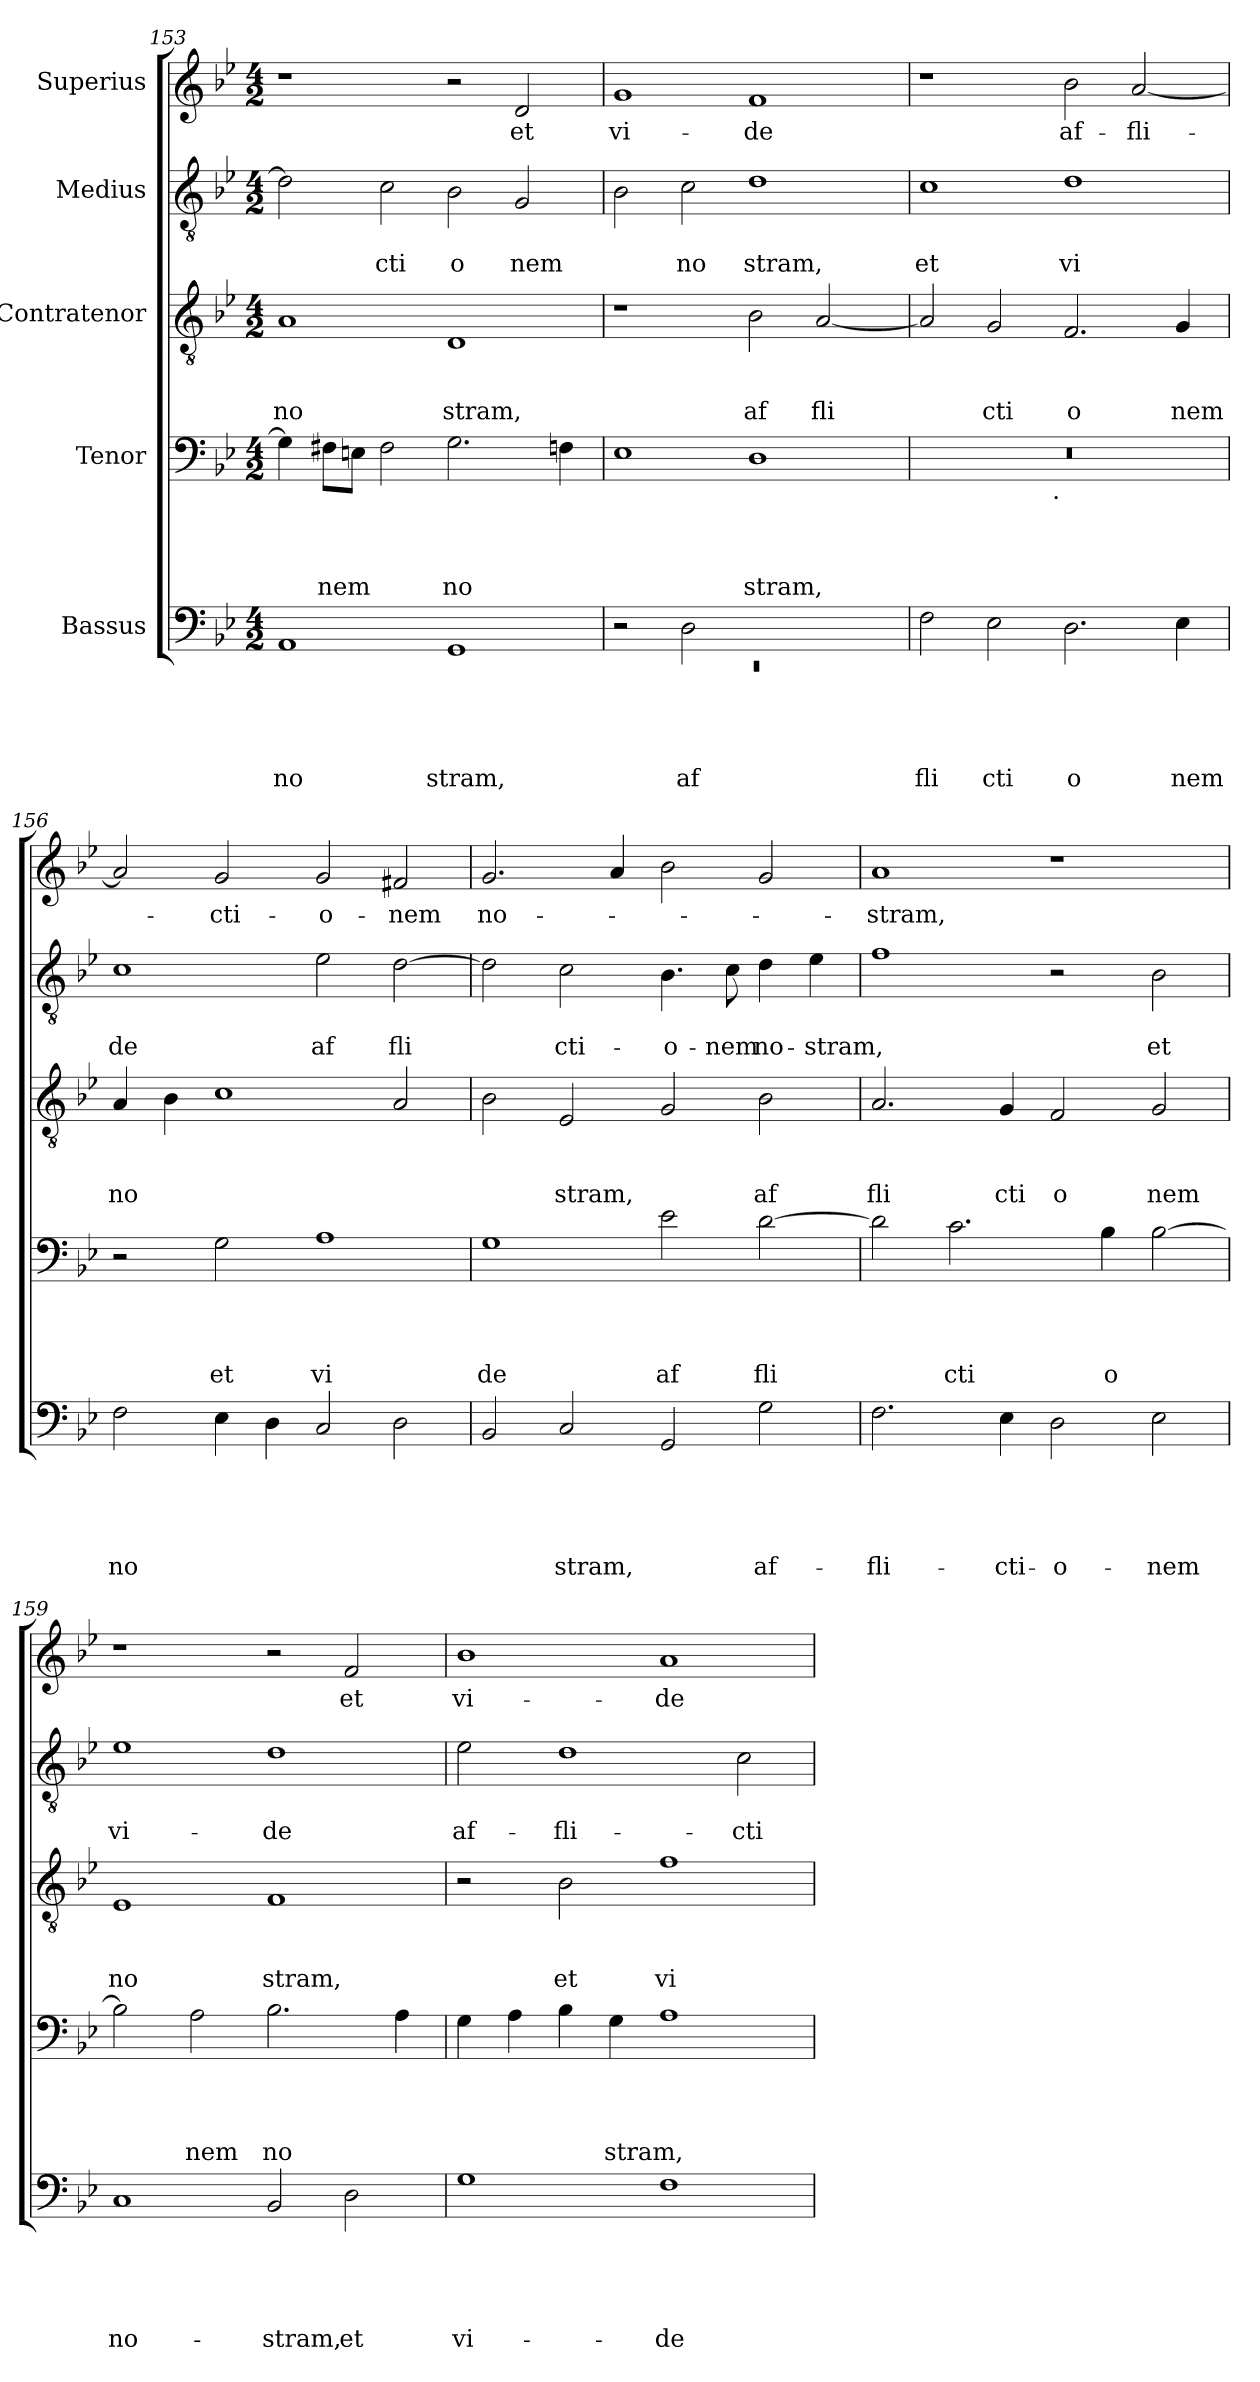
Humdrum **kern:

**kern	**text	**text	**text	**text	**text	**kern	**text	**text	**text	**text	**kern	**text	**text	**text	**kern	**text	**text	**kern	**text
*part5	*part5	*part5	*part5	*part5	*part5	*part4	*part4	*part4	*part4	*part4	*part3	*part3	*part3	*part3	*part2	*part2	*part2	*part1	*part1
*staff5	*staff5	*staff5	*staff5	*staff5	*staff5	*staff4	*staff4	*staff4	*staff4	*staff4	*staff3	*staff3	*staff3	*staff3	*staff2	*staff2	*staff2	*staff1	*staff1
*I"Bassus	*	*	*	*	*	*I"Tenor	*	*	*	*	*I"Contratenor	*	*	*	*I"Medius	*	*	*I"Superius	*
*clefF4	*	*	*	*	*	*clefF4	*	*	*	*	*clefGv2	*	*	*	*clefGv2	*	*	*clefG2	*
*k[b-e-]	*	*	*	*	*	*k[b-e-]	*	*	*	*	*k[b-e-]	*	*	*	*k[b-e-]	*	*	*k[b-e-]	*
*B-:	*	*	*	*	*	*B-:	*	*	*	*	*B-:	*	*	*	*B-:	*	*	*B-:	*
*M4/2	*	*	*	*	*	*M4/2	*	*	*	*	*M4/2	*	*	*	*M4/2	*	*	*M4/2	*
=153	=153	=153	=153	=153	=153	=153	=153	=153	=153	=153	=153	=153	=153	=153	=153	=153	=153	=153	=153
!	!	!	!	!	!LO:LY:b	!	!	!	!	!	!	!	!	!LO:LY:b	!	!	!	!	!
1AA	.	.	.	.	no	4G\]	.	.	.	.	1A	.	.	no	2d\]	.	.	1r	.
!	!	!	!	!	!	!	!	!	!	!LO:LY:b	!	!	!	!	!	!	!	!	!
.	.	.	.	.	.	8F#X\L	.	.	.	nem	.	.	.	.	.	.	.	.	.
.	.	.	.	.	.	8En\J	.	.	.	.	.	.	.	.	.	.	.	.	.
!	!	!	!	!	!	!	!	!	!	!	!	!	!	!	!	!	!LO:LY:b	!	!
.	.	.	.	.	.	2F#\	.	.	.	.	.	.	.	.	2c\	.	cti	.	.
!	!	!	!	!	!LO:LY:b	!	!	!	!	!LO:LY:b	!	!	!	!LO:LY:b	!	!	!LO:LY:b	!	!
1GG	.	.	.	.	stram,	2.G\	.	.	.	no	1D	.	.	stram,	2B-\	.	o	2r	.
!	!	!	!	!	!	!	!	!	!	!	!	!	!	!	!	!	!LO:LY:b	!	!LO:LY:b
.	.	.	.	.	.	.	.	.	.	.	.	.	.	.	2G/	.	nem	2d/	et
.	.	.	.	.	.	4Fn\	.	.	.	.	.	.	.	.	.	.	.	.	.
=154	=154	=154	=154	=154	=154	=154	=154	=154	=154	=154	=154	=154	=154	=154	=154	=154	=154	=154	=154
*^	*	*	*	*	*	*	*	*	*	*	*	*	*	*	*	*	*	*	*
!	!LO:N:vis=1	!	!	!	!	!	!	!	!	!	!	!	!	!	!	!	!	!	!	!LO:LY:b
*	*^	*	*	*	*	*	*	*	*	*	*	*	*	*	*	*	*	*	*	*
0ryy	0rEE	2r	.	.	.	.	.	1E-	.	.	.	.	1r	.	.	.	2B-\	.	.	1g	vi-
!	!	!	!	!	!	!	!LO:LY:b	!	!	!	!	!	!	!	!	!	!	!	!LO:LY:b	!	!
.	.	2D\	.	.	.	.	af	.	.	.	.	.	.	.	.	.	2c\	.	no	.	.
!	!	!	!	!	!	!	!	!	!	!	!	!LO:LY:b	!	!	!	!LO:LY:b	!	!	!LO:LY:b	!	!LO:LY:b
.	.	1ryy	.	.	.	.	.	1D	.	.	.	stram,	2B-\	.	.	af	1d	.	stram,	1f	-de
!	!	!	!	!	!	!	!	!	!	!	!	!	!	!	!	!LO:LY:b	!	!	!	!	!
.	.	.	.	.	.	.	.	.	.	.	.	.	[<2A/	.	.	fli	.	.	.	.	.
*v	*v	*v	*	*	*	*	*	*	*	*	*	*	*	*	*	*	*	*	*	*	*
=155	=155	=155	=155	=155	=155	=155	=155	=155	=155	=155	=155	=155	=155	=155	=155	=155	=155	=155	=155
!	!	!	!	!	!LO:LY:b	!	!	!	!	!	!	!	!	!	!	!	!LO:LY:b	!	!
*	*	*	*	*	*	*^	*	*	*	*	*	*	*	*	*	*	*	*	*
2F\	.	.	.	.	fli	0r	2ryy	.	.	.	.	2A/]	.	.	.	1c	.	et	1r	.
!	!	!	!	!	!LO:LY:b	!	!	!	!	!	!	!	!	!	!LO:LY:b	!	!	!	!	!
2E-\	.	.	.	.	cti	.	4...ryy	.	.	.	.	2G/	.	.	cti	.	.	.	.	.
!	!	!	!	!	!	!	!LO:TX:b:t=.	!	!	!	!	!	!	!	!	!	!	!	!	!
.	.	.	.	.	.	.	1ryy	.	.	.	.	.	.	.	.	.	.	.	.	.
!	!	!	!	!	!LO:LY:b	!	!	!	!	!	!	!	!	!	!LO:LY:b	!	!	!LO:LY:b	!	!LO:LY:b
2.D\	.	.	.	.	o	.	.	.	.	.	.	2.F/	.	.	o	1d	.	vi	2b-\	af-
!	!	!	!	!	!	!	!	!	!	!	!	!	!	!	!	!	!	!	!	!LO:LY:b
.	.	.	.	.	.	.	.	.	.	.	.	.	.	.	.	.	.	.	[<2a/	-fli-
!	!	!	!	!	!LO:LY:b	!	!	!	!	!	!	!	!	!	!LO:LY:b	!	!	!	!	!
4E-\	.	.	.	.	nem	.	.	.	.	.	.	4G/	.	.	nem	.	.	.	.	.
.	.	.	.	.	.	.	32ryy	.	.	.	.	.	.	.	.	.	.	.	.	.
=156	=156	=156	=156	=156	=156	=156	=156	=156	=156	=156	=156	=156	=156	=156	=156	=156	=156	=156	=156	=156
!	!	!	!	!	!LO:LY:b	!	!	!	!	!	!	!	!	!	!LO:LY:b	!	!	!LO:LY:b	!	!
*	*	*	*	*	*	*v	*v	*	*	*	*	*	*	*	*	*	*	*	*	*
2F\	.	.	.	.	no	2r	.	.	.	.	4A/	.	.	no	1c	.	de	2a/]	.
.	.	.	.	.	.	.	.	.	.	.	4B-\	.	.	.	.	.	.	.	.
!	!	!	!	!	!	!	!	!	!	!LO:LY:b	!	!	!	!	!	!	!	!	!LO:LY:b
4E-\	.	.	.	.	.	2G\	.	.	.	et	1c	.	.	.	.	.	.	2g/	-cti-
4D\	.	.	.	.	.	.	.	.	.	.	.	.	.	.	.	.	.	.	.
!	!	!	!	!	!	!	!	!	!	!LO:LY:b	!	!	!	!	!	!	!LO:LY:b	!	!LO:LY:b
2C/	.	.	.	.	.	1A	.	.	.	vi	.	.	.	.	2e-\	.	af	2g/	-o-
!	!	!	!	!	!	!	!	!	!	!	!	!	!	!	!	!	!LO:LY:b	!	!LO:LY:b
2D\	.	.	.	.	.	.	.	.	.	.	2A/	.	.	.	[>2d\	.	fli	2f#X/	-nem
!!LO:PB:g=z
=157	=157	=157	=157	=157	=157	=157	=157	=157	=157	=157	=157	=157	=157	=157	=157	=157	=157	=157	=157
!	!	!	!	!	!	!	!	!	!	!LO:LY:b	!	!	!	!	!	!	!	!	!LO:LY:b
2BB-/	.	.	.	.	.	1G	.	.	.	de	2B-\	.	.	.	2d\]	.	.	2.g/	no-
!	!	!	!	!	!LO:LY:b	!	!	!	!	!	!	!	!	!LO:LY:b	!	!	!LO:LY:b	!	!
2C/	.	.	.	.	stram,	.	.	.	.	.	2E-/	.	.	stram,	2c\	.	cti-	.	.
.	.	.	.	.	.	.	.	.	.	.	.	.	.	.	.	.	.	4a/	.
!	!	!	!	!	!	!	!	!	!	!LO:LY:b	!	!	!	!	!	!	!LO:LY:b	!	!
2GG/	.	.	.	.	.	2e-\	.	.	.	af	2G/	.	.	.	4.B-\	.	-o-	2b-\	.
!	!	!	!	!	!	!	!	!	!	!	!	!	!	!	!	!	!LO:LY:b	!	!
.	.	.	.	.	.	.	.	.	.	.	.	.	.	.	8c\	.	-nem	.	.
!	!	!	!	!	!LO:LY:b	!	!	!	!	!LO:LY:b	!	!	!	!LO:LY:b	!	!	!LO:LY:b	!	!
2G\	.	.	.	.	af-	[>2d\	.	.	.	fli	2B-\	.	.	af	4d\	.	no-	2g/	.
!	!	!	!	!	!	!	!	!	!	!	!	!	!	!	!	!	!LO:LY:b	!	!
.	.	.	.	.	.	.	.	.	.	.	.	.	.	.	4e-\	.	-stram,	.	.
=158	=158	=158	=158	=158	=158	=158	=158	=158	=158	=158	=158	=158	=158	=158	=158	=158	=158	=158	=158
!	!	!	!	!	!LO:LY:b	!	!	!	!	!	!	!	!	!LO:LY:b	!	!	!	!	!LO:LY:b
2.F\	.	.	.	.	-fli-	2d\]	.	.	.	.	2.A/	.	.	fli	1f	.	.	1a	-stram,
!	!	!	!	!	!	!	!	!	!	!LO:LY:b	!	!	!	!	!	!	!	!	!
.	.	.	.	.	.	2.c\	.	.	.	cti	.	.	.	.	.	.	.	.	.
!	!	!	!	!	!LO:LY:b	!	!	!	!	!	!	!	!	!LO:LY:b	!	!	!	!	!
4E-\	.	.	.	.	-cti-	.	.	.	.	.	4G/	.	.	cti	.	.	.	.	.
!	!	!	!	!	!LO:LY:b	!	!	!	!	!	!	!	!	!LO:LY:b	!	!	!	!	!
2D\	.	.	.	.	-o-	.	.	.	.	.	2F/	.	.	o	2r	.	.	1r	.
!	!	!	!	!	!	!	!	!	!	!LO:LY:b	!	!	!	!	!	!	!	!	!
.	.	.	.	.	.	4B-\	.	.	.	o	.	.	.	.	.	.	.	.	.
!	!	!	!	!	!LO:LY:b	!	!	!	!	!	!	!	!	!LO:LY:b	!	!	!LO:LY:b	!	!
2E-\	.	.	.	.	-nem	[>2B-\	.	.	.	.	2G/	.	.	nem	2B-\	.	et	.	.
=159	=159	=159	=159	=159	=159	=159	=159	=159	=159	=159	=159	=159	=159	=159	=159	=159	=159	=159	=159
!	!	!	!	!	!LO:LY:b	!	!	!	!	!	!	!	!	!LO:LY:b	!	!	!LO:LY:b	!	!
1C	.	.	.	.	no-	2B-\]	.	.	.	.	1E-	.	.	no	1e-	.	vi-	1r	.
!	!	!	!	!	!	!	!	!	!	!LO:LY:b	!	!	!	!	!	!	!	!	!
.	.	.	.	.	.	2A\	.	.	.	nem	.	.	.	.	.	.	.	.	.
!	!	!	!	!	!LO:LY:b	!	!	!	!	!LO:LY:b	!	!	!	!LO:LY:b	!	!	!LO:LY:b	!	!
2BB-/	.	.	.	.	-stram,	2.B-\	.	.	.	no	1F	.	.	stram,	1d	.	-de	2r	.
!	!	!	!	!	!LO:LY:b	!	!	!	!	!	!	!	!	!	!	!	!	!	!LO:LY:b
2D\	.	.	.	.	et	.	.	.	.	.	.	.	.	.	.	.	.	2f/	et
.	.	.	.	.	.	4A\	.	.	.	.	.	.	.	.	.	.	.	.	.
=160	=160	=160	=160	=160	=160	=160	=160	=160	=160	=160	=160	=160	=160	=160	=160	=160	=160	=160	=160
!	!	!	!	!	!LO:LY:b	!	!	!	!	!	!	!	!	!	!	!	!LO:LY:b	!	!LO:LY:b
1G	.	.	.	.	vi-	4G\	.	.	.	.	2r	.	.	.	2e-\	.	af-	1b-	vi-
.	.	.	.	.	.	4A\	.	.	.	.	.	.	.	.	.	.	.	.	.
!	!	!	!	!	!	!	!	!	!	!	!	!	!	!LO:LY:b	!	!	!LO:LY:b	!	!
.	.	.	.	.	.	4B-\	.	.	.	.	2B-\	.	.	et	1d	.	-fli-	.	.
!	!	!	!	!	!	!	!	!	!	!LO:LY:b	!	!	!	!	!	!	!	!	!
.	.	.	.	.	.	4G\	.	.	.	stram,	.	.	.	.	.	.	.	.	.
!	!	!	!	!	!LO:LY:b	!	!	!	!	!	!	!	!	!LO:LY:b	!	!	!	!	!LO:LY:b
1F	.	.	.	.	-de	1A	.	.	.	.	1f	.	.	vi	.	.	.	1a	-de
!	!	!	!	!	!	!	!	!	!	!	!	!	!	!	!	!	!LO:LY:b	!	!
.	.	.	.	.	.	.	.	.	.	.	.	.	.	.	2c\	.	-cti-	.	.
=	=	=	=	=	=	=	=	=	=	=	=	=	=	=	=	=	=	=	=
*-	*-	*-	*-	*-	*-	*-	*-	*-	*-	*-	*-	*-	*-	*-	*-	*-	*-	*-	*-
